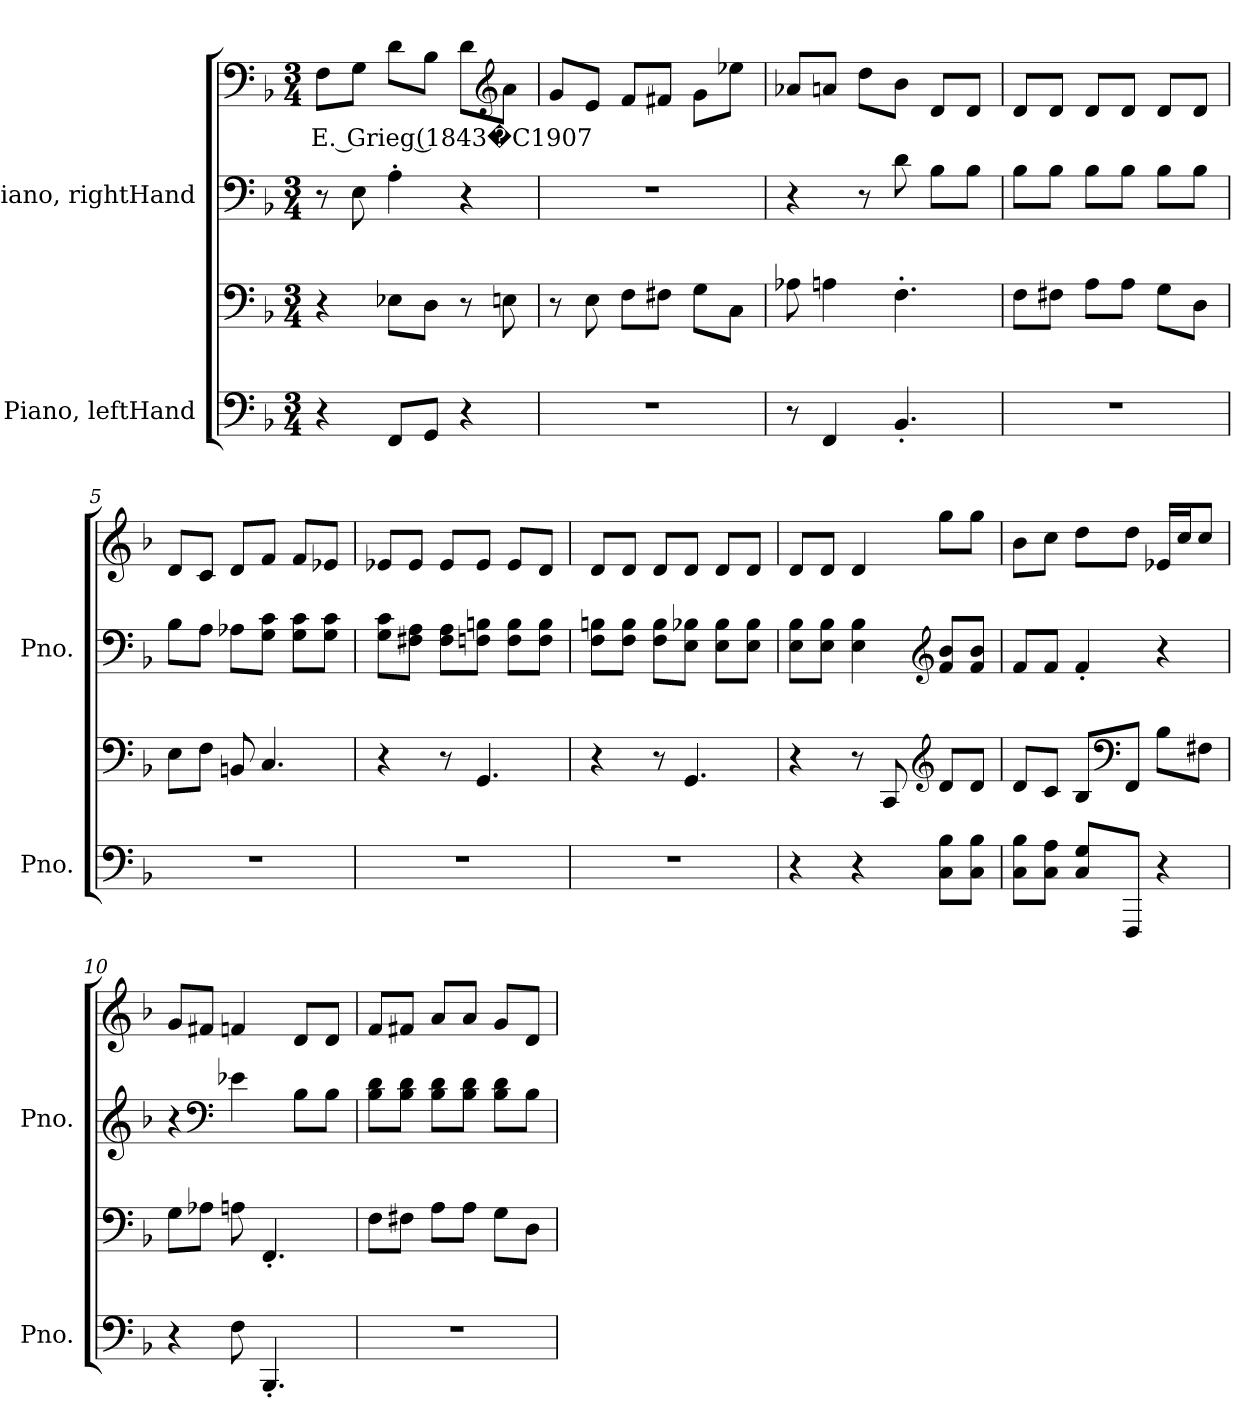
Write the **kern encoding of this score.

**kern	**kern	**kern	**kern	**text
*part2	*part2	*part1	*part1	*part1
*staff4	*staff3	*staff2	*staff1	*staff1
*I"Piano, leftHand	*	*I"Piano, rightHand	*	*
*I'Pno.	*	*I'Pno.	*	*
*clefF4	*clefF4	*clefF4	*clefF4	*
*k[b-]	*k[b-]	*k[b-]	*k[b-]	*
*M3/4	*M3/4	*M3/4	*M3/4	*
*MM90	*MM90	*MM90	*MM90	*
=1	=1	=1	=1	=1
!	!	!	!	!LO:LY:b
4r	4r	8r	8F\L	E. Grieg (1843�C1907
.	.	8E\	8G\J	.
8FF/L	8E-X\L	4A'\	8d\L	.
8GG/J	8D\J	.	8B-\J	.
4r	8r	4r	8d\L	.
*	*	*	*clefG2	*
.	8En\	.	8a\J	.
=2	=2	=2	=2	=2
2.r	8r	2.r	8g/L	.
.	8E\	.	8e/J	.
.	8F\L	.	8f/L	.
.	8F#X\J	.	8f#X/J	.
.	8G\L	.	8g\L	.
.	8C\J	.	8ee-X\J	.
=3	=3	=3	=3	=3
8r	8A-X\	4r	8a-X/L	.
4FF/	4An\	.	8an/J	.
.	.	8r	8dd\L	.
4.BB-'/	4.F'\	8d\	8b-\J	.
.	.	8B-\L	8d/L	.
.	.	8B-\J	8d/J	.
!!LO:LB:g=z
=4	=4	=4	=4	=4
2.r	8F\L	8B-\L	8d/L	.
.	8F#X\J	8B-\J	8d/J	.
.	8A\L	8B-\L	8d/L	.
.	8A\J	8B-\J	8d/J	.
.	8G\L	8B-\L	8d/L	.
.	8D\J	8B-\J	8d/J	.
=5	=5	=5	=5	=5
2.r	8E\L	8B-\L	8d/L	.
.	8F\J	8A\J	8c/J	.
.	8BBn/	8A-X\L	8d/L	.
.	4.C/	8G\ 8c\J	8f/J	.
.	.	8G\ 8c\L	8f/L	.
.	.	8G\ 8c\J	8e-X/J	.
=6	=6	=6	=6	=6
2.r	4r	8G\ 8c\L	8e-X/L	.
.	.	8F#X\ 8A\J	8e-/J	.
.	8r	8F#\ 8A\L	8e-/L	.
.	4.GG/	8Fn\ 8Bn\J	8e-/J	.
.	.	8F\ 8B\L	8e-/L	.
.	.	8F\ 8B\J	8d/J	.
=7	=7	=7	=7	=7
2.r	4r	8F\ 8Bn\L	8d/L	.
.	.	8F\ 8B\J	8d/J	.
.	8r	8F\ 8B\L	8d/L	.
.	4.GG/	8E\ 8B-X\J	8d/J	.
.	.	8E\ 8B-\L	8d/L	.
.	.	8E\ 8B-\J	8d/J	.
=8	=8	=8	=8	=8
4r	4r	8E\ 8B-\L	8d/L	.
.	.	8E\ 8B-\J	8d/J	.
4r	8r	4E\ 4B-\	4d/	.
.	8CC/	.	.	.
*	*clefG2	*clefG2	*	*
8C\ 8B-\L	8d/L	8f/ 8b-/L	8gg\L	.
8C\ 8B-\J	8d/J	8f/ 8b-/J	8gg\J	.
!!LO:LB:g=z
=9	=9	=9	=9	=9
8C\ 8B-\L	8d/L	8f/L	8b-\L	.
8C\ 8A\J	8c/J	8f/J	8cc\J	.
8C/ 8G/L	8B-/L	4f'/	8dd\L	.
*	*clefF4	*	*	*
8FFF/J	8FF/J	.	8dd\J	.
4r	8B-\L	4r	16e-X/LL	.
.	.	.	16cc/J	.
.	8F#X\J	.	8cc/J	.
=10	=10	=10	=10	=10
4r	8G\L	4r	8g/L	.
.	8A-X\J	.	8f#X/J	.
*	*	*clefF4	*	*
8F\	8An\	4e-X\	4fn/	.
4.BBB-'/	4.FF'/	.	.	.
.	.	8B-\L	8d/L	.
.	.	8B-\J	8d/J	.
=11	=11	=11	=11	=11
2.r	8F\L	8B-\ 8d\L	8f/L	.
.	8F#X\J	8B-\ 8d\J	8f#X/J	.
.	8A\L	8B-\ 8d\L	8a/L	.
.	8A\J	8B-\ 8d\J	8a/J	.
.	8G\L	8B-\ 8d\L	8g/L	.
.	8D\J	8B-\J	8d/J	.
=	=	=	=	=
*-	*-	*-	*-	*-
